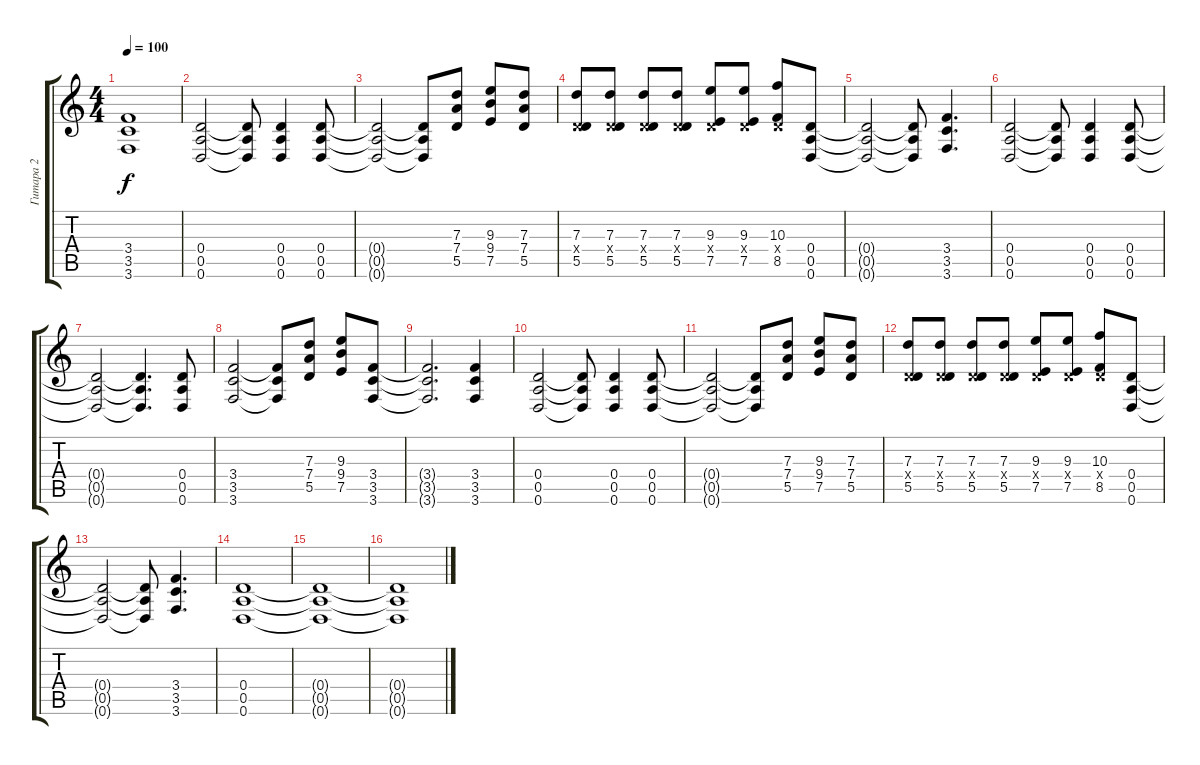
\track ("Гитара 2" "Гитара 2") {instrument distortionguitar}
\staff {score tabs}
\tuning (E4 B3 G3 D3 A2 D2) {hide}
\ts (4 4)
\tempo 100
\clef g2
\ks c
(3.4{t} 3.5{t} 3.6{t}).1{dy f} |
(0.4 0.5 0.6).2 (0.4{t} 0.5{t} 0.6{t}).8 (0.4 0.5 0.6).4 (0.4 0.5 0.6).8 |
(0.4{t} 0.5{t} 0.6{t}).2 (0.4{t} 0.5{t} 0.6{t}).8 (7.3 7.4 5.5).8 (9.3 9.4 7.5).8 (7.3 7.4 5.5).8 |
(7.3 0.4{x} 5.5).8 (7.3 0.4{x} 5.5).8 (7.3 0.4{x} 5.5).8 (7.3 0.4{x} 5.5).8 (9.3 0.4{x} 7.5).8 (9.3 0.4{x} 7.5).8 (10.3 0.4{x} 8.5).8 (0.4 0.5 0.6).8 |
(0.4{t} 0.5{t} 0.6{t}).2 (0.4{t} 0.5{t} 0.6{t}).8 (3.4 3.5 3.6).4{d} |
(0.4 0.5 0.6).2 (0.4{t} 0.5{t} 0.6{t}).8 (0.4 0.5 0.6).4 (0.4 0.5 0.6).8 |
(0.4{t} 0.5{t} 0.6{t}).2 (0.4{t} 0.5{t} 0.6{t}).4{d} (0.4 0.5 0.6).8 |
(3.4 3.5 3.6).2 (3.4{t} 3.5{t} 3.6{t}).8 (7.3 7.4 5.5).8 (9.3 9.4 7.5).8 (3.4 3.5 3.6).8 |
(3.4{t} 3.5{t} 3.6{t}).2{d} (3.4 3.5 3.6).4 |
(0.4 0.5 0.6).2 (0.4{t} 0.5{t} 0.6{t}).8 (0.4 0.5 0.6).4 (0.4 0.5 0.6).8 |
(0.4{t} 0.5{t} 0.6{t}).2 (0.4{t} 0.5{t} 0.6{t}).8 (7.3 7.4 5.5).8 (9.3 9.4 7.5).8 (7.3 7.4 5.5).8 |
(7.3 0.4{x} 5.5).8 (7.3 0.4{x} 5.5).8 (7.3 0.4{x} 5.5).8 (7.3 0.4{x} 5.5).8 (9.3 0.4{x} 7.5).8 (9.3 0.4{x} 7.5).8 (10.3 0.4{x} 8.5).8 (0.4 0.5 0.6).8 |
(0.4{t} 0.5{t} 0.6{t}).2 (0.4{t} 0.5{t} 0.6{t}).8 (3.4 3.5 3.6).4{d} |
(0.4 0.5 0.6).1 |
(0.4{t} 0.5{t} 0.6{t}).1 |
(0.4{t} 0.5{t} 0.6{t}).1
